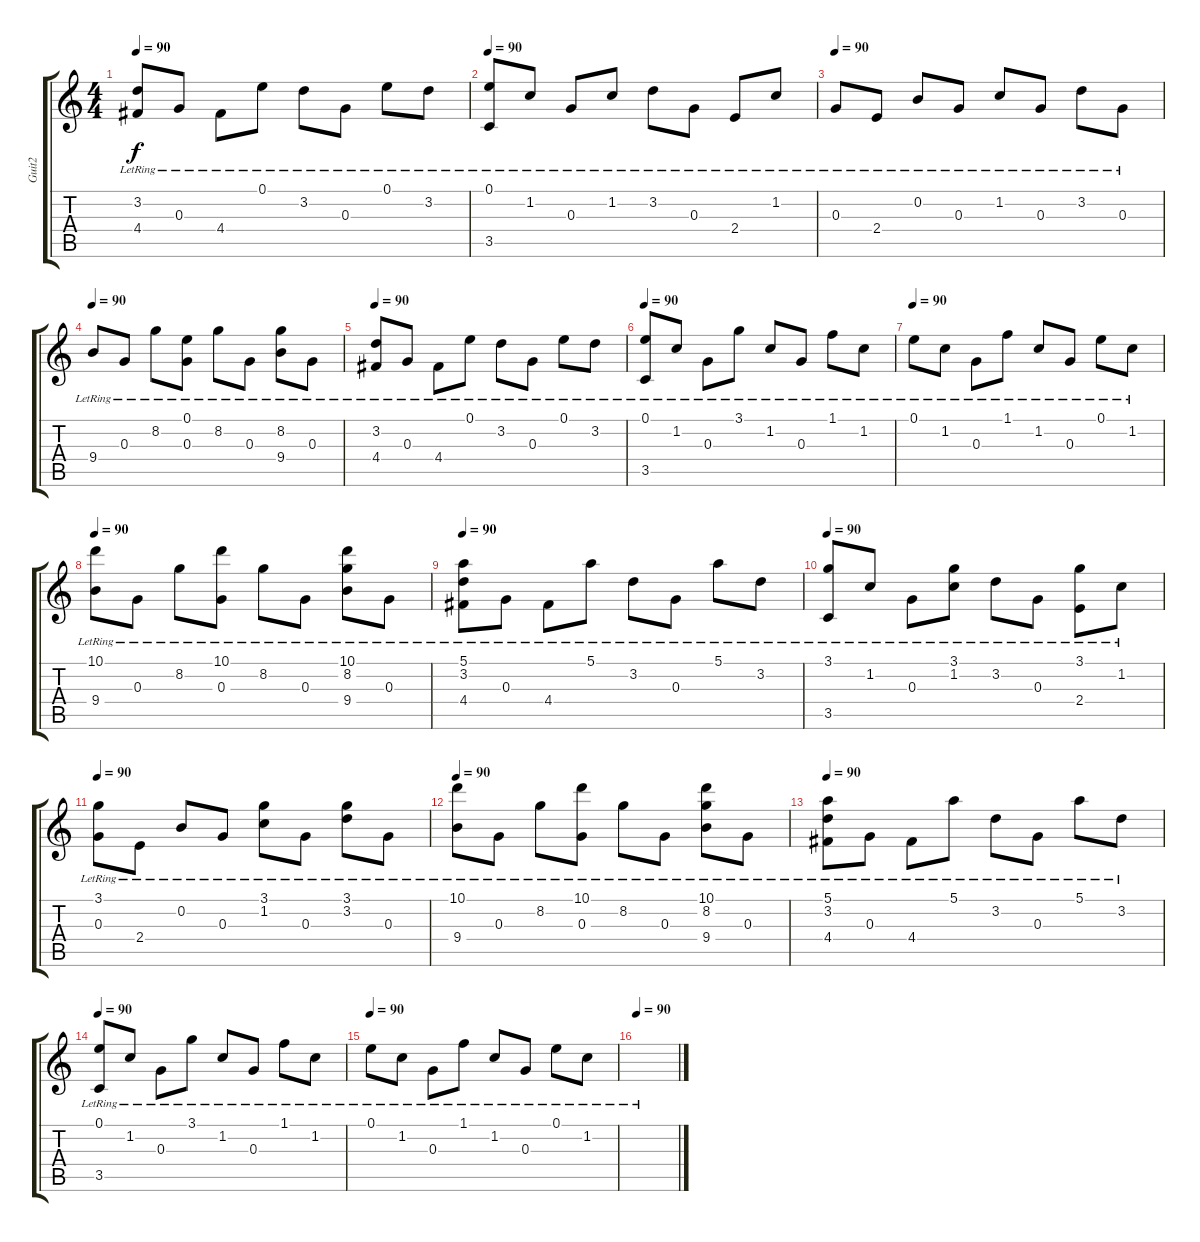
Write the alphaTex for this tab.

\track ("Guit2" "Guit2") {instrument acousticguitarsteel}
\staff {score tabs}
\tuning (E4 B3 G3 D3 A2 E2) {hide}
\ts (4 4)
\tempo 90
\clef g2
\ks c
(3.2{lr} 4.4{lr}).8{dy f} 0.3{lr}.8 4.4{lr}.8 0.1{lr}.8 3.2{lr}.8 0.3{lr}.8 0.1{lr}.8 3.2{lr}.8 |
\tempo 90
(0.1{lr} 3.5{lr}).8 1.2{lr}.8 0.3{lr}.8 1.2{lr}.8 3.2{lr}.8 0.3{lr}.8 2.4{lr}.8 1.2{lr}.8 |
\tempo 90
0.3{lr}.8 2.4{lr}.8 0.2{lr}.8 0.3{lr}.8 1.2{lr}.8 0.3{lr}.8 3.2{lr}.8 0.3{lr}.8 |
\tempo 90
9.4{lr}.8 0.3{lr}.8 8.2{lr}.8 (0.1{lr} 0.3{lr}).8 8.2{lr}.8 0.3{lr}.8 (8.2{lr} 9.4{lr}).8 0.3{lr}.8 |
\tempo 90
(3.2{lr} 4.4{lr}).8 0.3{lr}.8 4.4{lr}.8 0.1{lr}.8 3.2{lr}.8 0.3{lr}.8 0.1{lr}.8 3.2{lr}.8 |
\tempo 90
(0.1{lr} 3.5{lr}).8 1.2{lr}.8 0.3{lr}.8 3.1{lr}.8 1.2{lr}.8 0.3{lr}.8 1.1{lr}.8 1.2{lr}.8 |
\tempo 90
0.1{lr}.8 1.2{lr}.8 0.3{lr}.8 1.1{lr}.8 1.2{lr}.8 0.3{lr}.8 0.1{lr}.8 1.2{lr}.8 |
\tempo 90
(10.1{lr} 9.4{lr}).8 0.3{lr}.8 8.2{lr}.8 (10.1{lr} 0.3{lr}).8 8.2{lr}.8 0.3{lr}.8 (10.1{lr} 8.2{lr} 9.4{lr}).8 0.3{lr}.8 |
\tempo 90
(5.1{lr} 3.2{lr} 4.4{lr}).8 0.3{lr}.8 4.4{lr}.8 5.1{lr}.8 3.2{lr}.8 0.3{lr}.8 5.1{lr}.8 3.2{lr}.8 |
\tempo 90
(3.1{lr} 3.5{lr}).8 1.2{lr}.8 0.3{lr}.8 (3.1{lr} 1.2{lr}).8 3.2{lr}.8 0.3{lr}.8 (3.1{lr} 2.4{lr}).8 1.2{lr}.8 |
\tempo 90
(3.1{lr} 0.3{lr}).8 2.4{lr}.8 0.2{lr}.8 0.3{lr}.8 (3.1{lr} 1.2{lr}).8 0.3{lr}.8 (3.1{lr} 3.2{lr}).8 0.3{lr}.8 |
\tempo 90
(10.1{lr} 9.4{lr}).8 0.3{lr}.8 8.2{lr}.8 (10.1{lr} 0.3{lr}).8 8.2{lr}.8 0.3{lr}.8 (10.1{lr} 8.2{lr} 9.4{lr}).8 0.3{lr}.8 |
\tempo 90
(5.1{lr} 3.2{lr} 4.4{lr}).8 0.3{lr}.8 4.4{lr}.8 5.1{lr}.8 3.2{lr}.8 0.3{lr}.8 5.1{lr}.8 3.2{lr}.8 |
\tempo 90
(0.1{lr} 3.5{lr}).8 1.2{lr}.8 0.3{lr}.8 3.1{lr}.8 1.2{lr}.8 0.3{lr}.8 1.1{lr}.8 1.2{lr}.8 |
\tempo 90
0.1{lr}.8 1.2{lr}.8 0.3{lr}.8 1.1{lr}.8 1.2{lr}.8 0.3{lr}.8 0.1{lr}.8 1.2{lr}.8 |
\tempo 90
